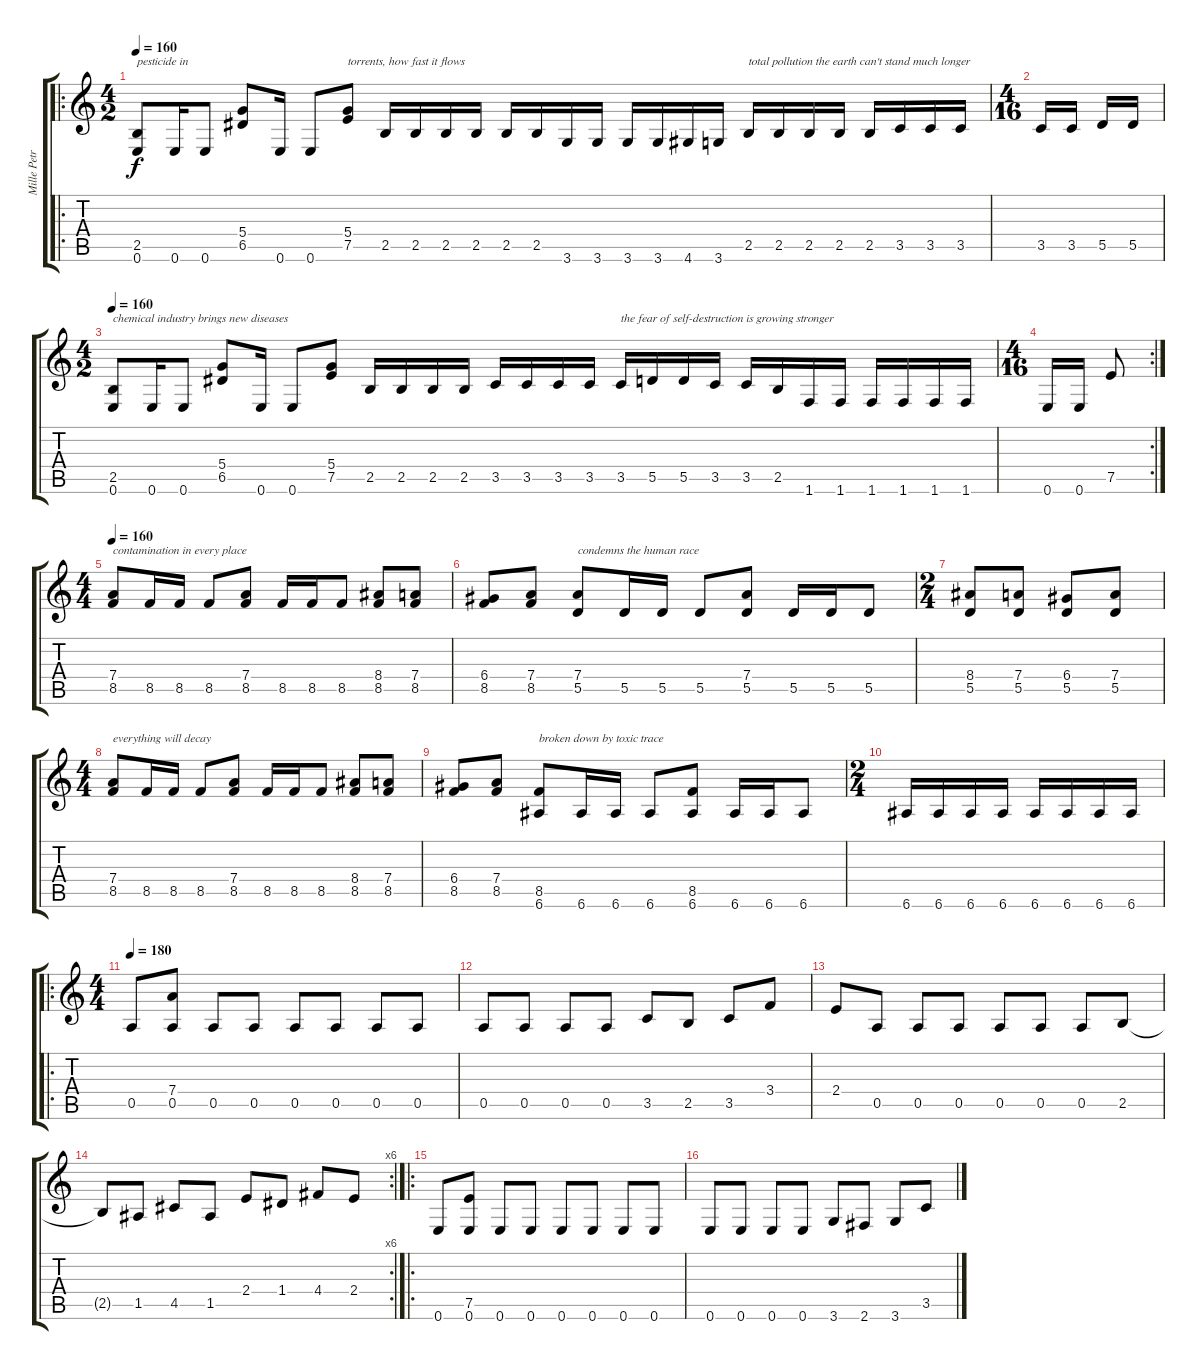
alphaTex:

\track ("Mille Petrozza" "Mille Petr") {instrument distortionguitar}
\staff {score tabs}
\tuning (E4 B3 G3 D3 A2 E2) {hide}
\ro
\ts (4 2)
\tempo 160
\clef g2
\ks c
(2.5 0.6).8{txt "pesticide in " dy f} 0.6.16 0.6.8 (5.4 6.5).8 0.6.16 0.6.8 (5.4 7.5).8{txt "torrents, how fast it flows"} 2.5.16 2.5.16 2.5.16 2.5.16 2.5.16 2.5.16 3.6.16 3.6.16 3.6.16 3.6.16 4.6.16 3.6.16 2.5.16{txt "total pollution the earth can't stand much longer"} 2.5.16 2.5.16 2.5.16 2.5.16 3.5.16 3.5.16 3.5.16 |
\ts (4 16)
3.5.16 3.5.16 5.5.16 5.5.16 |
\ts (4 2)
\tempo 150
\tempo 160
(2.5 0.6).8{txt "chemical industry brings new diseases"} 0.6.16 0.6.8 (5.4 6.5).8 0.6.16 0.6.8 (5.4 7.5).8 2.5.16 2.5.16 2.5.16 2.5.16 3.5.16 3.5.16 3.5.16 3.5.16 3.5.16{txt "the fear of self-destruction is growing stronger"} 5.5.16 5.5.16 3.5.16 3.5.16 2.5.16 1.6.16 1.6.16 1.6.16 1.6.16 1.6.16 1.6.16 |
\rc 2
\ts (4 16)
0.6.16 0.6.16 7.5.8 |
\ts (4 4)
\tempo 160
(7.4 8.5).8{txt "contamination in every place"} 8.5.16 8.5.16 8.5.8 (7.4 8.5).8 8.5.16 8.5.16 8.5.8 (8.4 8.5).8 (7.4 8.5).8 |
(6.4 8.5).8 (7.4 8.5).8 (7.4 5.5).8{txt "condemns the human race"} 5.5.16 5.5.16 5.5.8 (7.4 5.5).8 5.5.16 5.5.16 5.5.8 |
\ts (2 4)
(8.4 5.5).8 (7.4 5.5).8 (6.4 5.5).8 (7.4 5.5).8 |
\ts (4 4)
(7.4 8.5).8{txt "everything will decay"} 8.5.16 8.5.16 8.5.8 (7.4 8.5).8 8.5.16 8.5.16 8.5.8 (8.4 8.5).8 (7.4 8.5).8 |
(6.4 8.5).8 (7.4 8.5).8 (8.5 6.6).8{txt "broken down by toxic trace"} 6.6.16 6.6.16 6.6.8 (8.5 6.6).8 6.6.16 6.6.16 6.6.8 |
\ts (2 4)
6.6.16 6.6.16 6.6.16 6.6.16 6.6.16 6.6.16 6.6.16 6.6.16 |
\ro
\ts (4 4)
\tempo 180
0.5.8 (7.4 0.5).8 0.5.8 0.5.8 0.5.8 0.5.8 0.5.8 0.5.8 |
0.5.8 0.5.8 0.5.8 0.5.8 3.5.8 2.5.8 3.5.8 3.4.8 |
2.4.8 0.5.8 0.5.8 0.5.8 0.5.8 0.5.8 0.5.8 2.5.8 |
\rc 6
2.5{t}.8 1.5.8 4.5.8 1.5.8 2.4.8 1.4.8 4.4.8 2.4.8 |
\ro
0.6.8 (7.5 0.6).8 0.6.8 0.6.8 0.6.8 0.6.8 0.6.8 0.6.8 |
0.6.8 0.6.8 0.6.8 0.6.8 3.6.8 2.6.8 3.6.8 3.5.8
